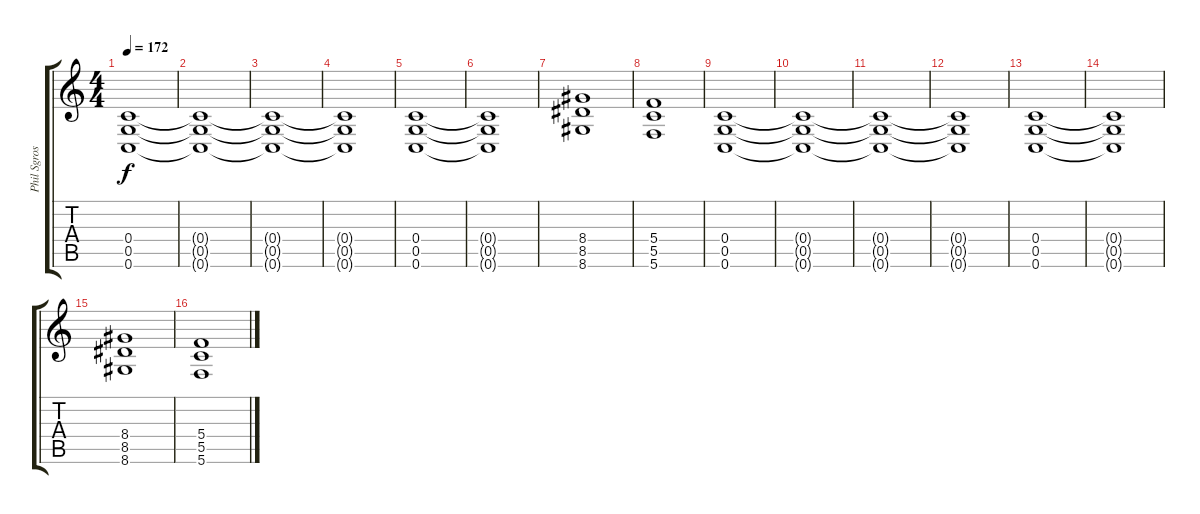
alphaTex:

\track ("Phil Sgrosso" "Phil Sgros") {instrument distortionguitar}
\staff {score tabs}
\tuning (D4 A3 F3 C3 G2 C2) {hide}
\ts (4 4)
\tempo 172
\clef g2
\ks c
(0.4 0.5 0.6).1{dy f} |
(0.4{t} 0.5{t} 0.6{t}).1 |
(0.4{t} 0.5{t} 0.6{t}).1 |
(0.4{t} 0.5{t} 0.6{t}).1 |
(0.4 0.5 0.6).1 |
(0.4{t} 0.5{t} 0.6{t}).1 |
(8.4 8.5 8.6).1 |
(5.4 5.5 5.6).1 |
(0.4 0.5 0.6).1 |
(0.4{t} 0.5{t} 0.6{t}).1 |
(0.4{t} 0.5{t} 0.6{t}).1 |
(0.4{t} 0.5{t} 0.6{t}).1 |
(0.4 0.5 0.6).1 |
(0.4{t} 0.5{t} 0.6{t}).1 |
(8.4 8.5 8.6).1 |
(5.4 5.5 5.6).1
